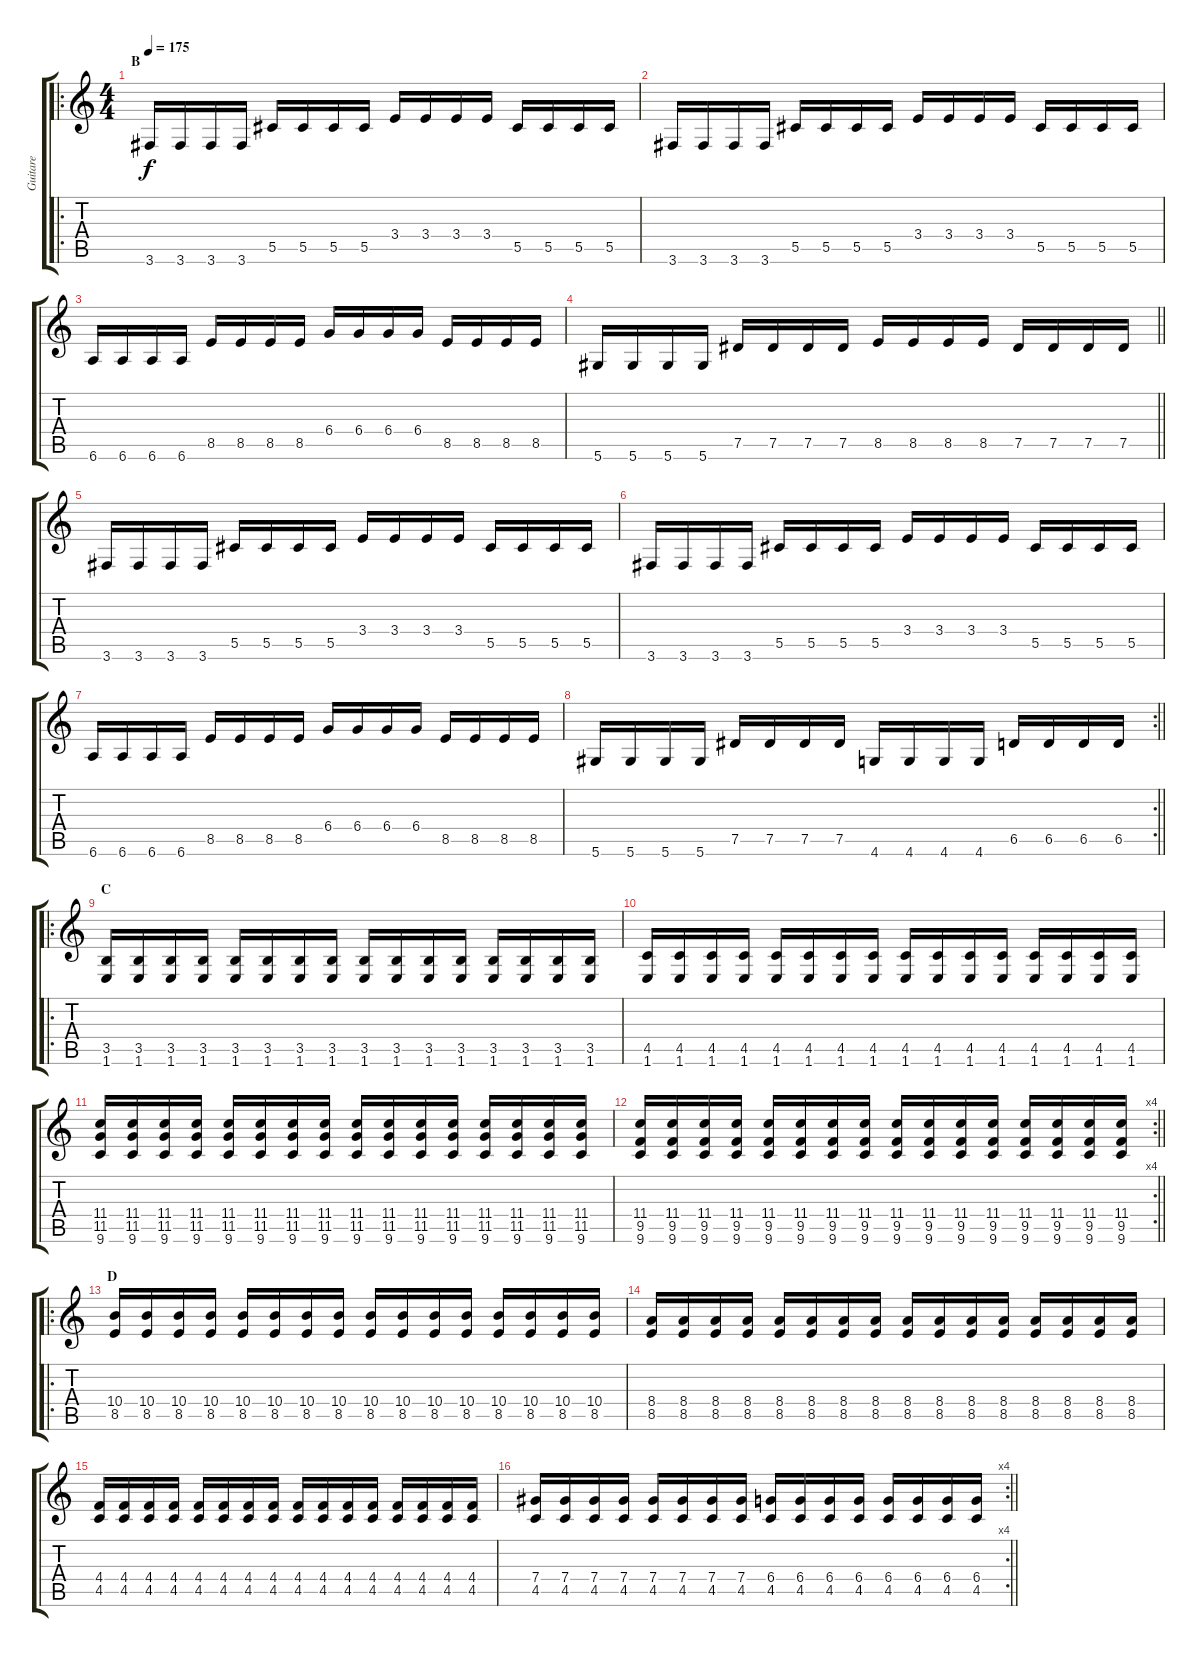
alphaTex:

\track ("Guitare" "Guitare") {instrument distortionguitar}
\staff {score tabs}
\tuning (Eb4 Bb3 Gb3 Db3 Ab2 Eb2) {hide}
\ro
\ts (4 4)
\section ("" "B")
\tempo 175
\clef g2
\ks c
3.6.16{dy f} 3.6.16 3.6.16 3.6.16 5.5.16 5.5.16 5.5.16 5.5.16 3.4.16 3.4.16 3.4.16 3.4.16 5.5.16 5.5.16 5.5.16 5.5.16 |
3.6.16 3.6.16 3.6.16 3.6.16 5.5.16 5.5.16 5.5.16 5.5.16 3.4.16 3.4.16 3.4.16 3.4.16 5.5.16 5.5.16 5.5.16 5.5.16 |
6.6.16 6.6.16 6.6.16 6.6.16 8.5.16 8.5.16 8.5.16 8.5.16 6.4.16 6.4.16 6.4.16 6.4.16 8.5.16 8.5.16 8.5.16 8.5.16 |
\barLineRight lightlight
5.6.16 5.6.16 5.6.16 5.6.16 7.5.16 7.5.16 7.5.16 7.5.16 8.5.16 8.5.16 8.5.16 8.5.16 7.5.16 7.5.16 7.5.16 7.5.16 |
3.6.16 3.6.16 3.6.16 3.6.16 5.5.16 5.5.16 5.5.16 5.5.16 3.4.16 3.4.16 3.4.16 3.4.16 5.5.16 5.5.16 5.5.16 5.5.16 |
3.6.16 3.6.16 3.6.16 3.6.16 5.5.16 5.5.16 5.5.16 5.5.16 3.4.16 3.4.16 3.4.16 3.4.16 5.5.16 5.5.16 5.5.16 5.5.16 |
6.6.16 6.6.16 6.6.16 6.6.16 8.5.16 8.5.16 8.5.16 8.5.16 6.4.16 6.4.16 6.4.16 6.4.16 8.5.16 8.5.16 8.5.16 8.5.16 |
\rc 2
\barLineRight lightlight
5.6.16 5.6.16 5.6.16 5.6.16 7.5.16 7.5.16 7.5.16 7.5.16 4.6.16 4.6.16 4.6.16 4.6.16 6.5.16 6.5.16 6.5.16 6.5.16 |
\ro
\section ("" "C")
(3.5 1.6).16 (3.5 1.6).16 (3.5 1.6).16 (3.5 1.6).16 (3.5 1.6).16 (3.5 1.6).16 (3.5 1.6).16 (3.5 1.6).16 (3.5 1.6).16 (3.5 1.6).16 (3.5 1.6).16 (3.5 1.6).16 (3.5 1.6).16 (3.5 1.6).16 (3.5 1.6).16 (3.5 1.6).16 |
(4.5 1.6).16 (4.5 1.6).16 (4.5 1.6).16 (4.5 1.6).16 (4.5 1.6).16 (4.5 1.6).16 (4.5 1.6).16 (4.5 1.6).16 (4.5 1.6).16 (4.5 1.6).16 (4.5 1.6).16 (4.5 1.6).16 (4.5 1.6).16 (4.5 1.6).16 (4.5 1.6).16 (4.5 1.6).16 |
(11.4 11.5 9.6).16 (11.4 11.5 9.6).16 (11.4 11.5 9.6).16 (11.4 11.5 9.6).16 (11.4 11.5 9.6).16 (11.4 11.5 9.6).16 (11.4 11.5 9.6).16 (11.4 11.5 9.6).16 (11.4 11.5 9.6).16 (11.4 11.5 9.6).16 (11.4 11.5 9.6).16 (11.4 11.5 9.6).16 (11.4 11.5 9.6).16 (11.4 11.5 9.6).16 (11.4 11.5 9.6).16 (11.4 11.5 9.6).16 |
\rc 4
\barLineRight lightlight
(11.4 9.5 9.6).16 (11.4 9.5 9.6).16 (11.4 9.5 9.6).16 (11.4 9.5 9.6).16 (11.4 9.5 9.6).16 (11.4 9.5 9.6).16 (11.4 9.5 9.6).16 (11.4 9.5 9.6).16 (11.4 9.5 9.6).16 (11.4 9.5 9.6).16 (11.4 9.5 9.6).16 (11.4 9.5 9.6).16 (11.4 9.5 9.6).16 (11.4 9.5 9.6).16 (11.4 9.5 9.6).16 (11.4 9.5 9.6).16 |
\ro
\section ("" "D")
(10.4 8.5).16 (10.4 8.5).16 (10.4 8.5).16 (10.4 8.5).16 (10.4 8.5).16 (10.4 8.5).16 (10.4 8.5).16 (10.4 8.5).16 (10.4 8.5).16 (10.4 8.5).16 (10.4 8.5).16 (10.4 8.5).16 (10.4 8.5).16 (10.4 8.5).16 (10.4 8.5).16 (10.4 8.5).16 |
(8.4 8.5).16 (8.4 8.5).16 (8.4 8.5).16 (8.4 8.5).16 (8.4 8.5).16 (8.4 8.5).16 (8.4 8.5).16 (8.4 8.5).16 (8.4 8.5).16 (8.4 8.5).16 (8.4 8.5).16 (8.4 8.5).16 (8.4 8.5).16 (8.4 8.5).16 (8.4 8.5).16 (8.4 8.5).16 |
(4.4 4.5).16 (4.4 4.5).16 (4.4 4.5).16 (4.4 4.5).16 (4.4 4.5).16 (4.4 4.5).16 (4.4 4.5).16 (4.4 4.5).16 (4.4 4.5).16 (4.4 4.5).16 (4.4 4.5).16 (4.4 4.5).16 (4.4 4.5).16 (4.4 4.5).16 (4.4 4.5).16 (4.4 4.5).16 |
\rc 4
\barLineRight lightlight
(7.4 4.5).16 (7.4 4.5).16 (7.4 4.5).16 (7.4 4.5).16 (7.4 4.5).16 (7.4 4.5).16 (7.4 4.5).16 (7.4 4.5).16 (6.4 4.5).16 (6.4 4.5).16 (6.4 4.5).16 (6.4 4.5).16 (6.4 4.5).16 (6.4 4.5).16 (6.4 4.5).16 (6.4 4.5).16
